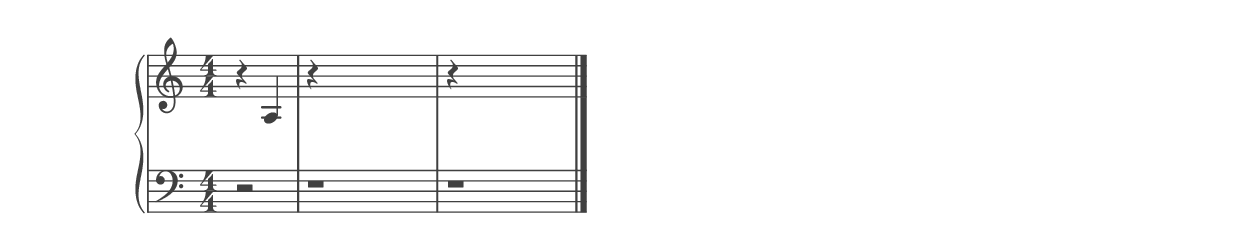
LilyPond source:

%% ----------------------------------------------------------------------------
%% Generated on: 2019 January 05
%% Note Name: A3
%% Octave: 3
%% Clef: treble
%% Filename: 051-37-3-treble-A3
%% ----------------------------------------------------------------------------

\version "2.19.82"

\include "../piano_note_colors.ly"

\header {
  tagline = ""
}

upper = {
  \clef treble
  \numericTimeSignature
  % treble note
  r4 a4
  % treble octave (hidden)
  r4 \hideNotes a,4 a4 a'4
  % treble octave (hidden) repeat
  \unHideNotes
  r4 \hideNotes a,4 a4 a'4
  \bar "|."
}

lower = {
  \clef bass
  \numericTimeSignature
  % bass note in color
  r2
  % bass octave (hidden)
  r1
  % bass octave (hidden) repeat
  \unHideNotes
  r1
}

\score {
  \new PianoStaff <<
    \context Score
    \applyContext #(override-color-for-all-grobs default-black)
    \time 4/4
    \partial 2
    \new Staff = upper { \upper }
    \new Staff = lower { \lower }
  >>
  \layout { }
  \midi { }
}